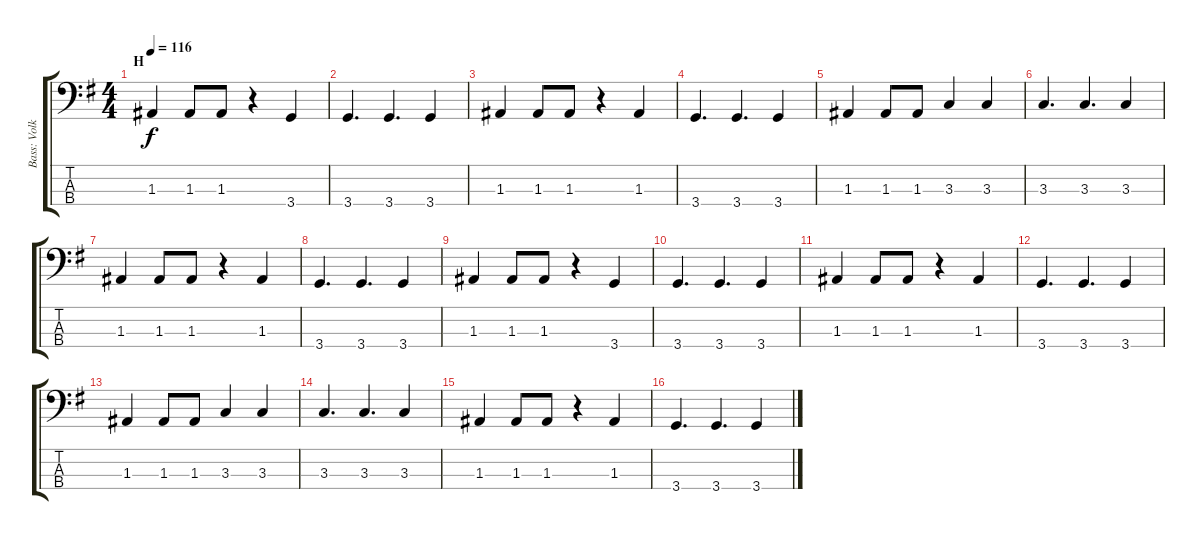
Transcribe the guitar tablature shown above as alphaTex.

\track ("Bass: Volker" "Bass: Volk") {instrument electricbassfinger}
\staff {score tabs}
\tuning (G2 D2 A1 E1) {hide}
\ts (4 4)
\section ("" "H")
\tempo 116
\clef f4
\ks g
1.3.4{dy f} 1.3.8 1.3.8 r.4 3.4.4 |
3.4.4{d} 3.4.4{d} 3.4.4 |
1.3.4 1.3.8 1.3.8 r.4 1.3.4 |
3.4.4{d} 3.4.4{d} 3.4.4 |
1.3.4 1.3.8 1.3.8 3.3.4 3.3.4 |
3.3.4{d} 3.3.4{d} 3.3.4 |
1.3.4 1.3.8 1.3.8 r.4 1.3.4 |
3.4.4{d} 3.4.4{d} 3.4.4 |
1.3.4 1.3.8 1.3.8 r.4 3.4.4 |
3.4.4{d} 3.4.4{d} 3.4.4 |
1.3.4 1.3.8 1.3.8 r.4 1.3.4 |
3.4.4{d} 3.4.4{d} 3.4.4 |
1.3.4 1.3.8 1.3.8 3.3.4 3.3.4 |
3.3.4{d} 3.3.4{d} 3.3.4 |
1.3.4 1.3.8 1.3.8 r.4 1.3.4 |
3.4.4{d} 3.4.4{d} 3.4.4
